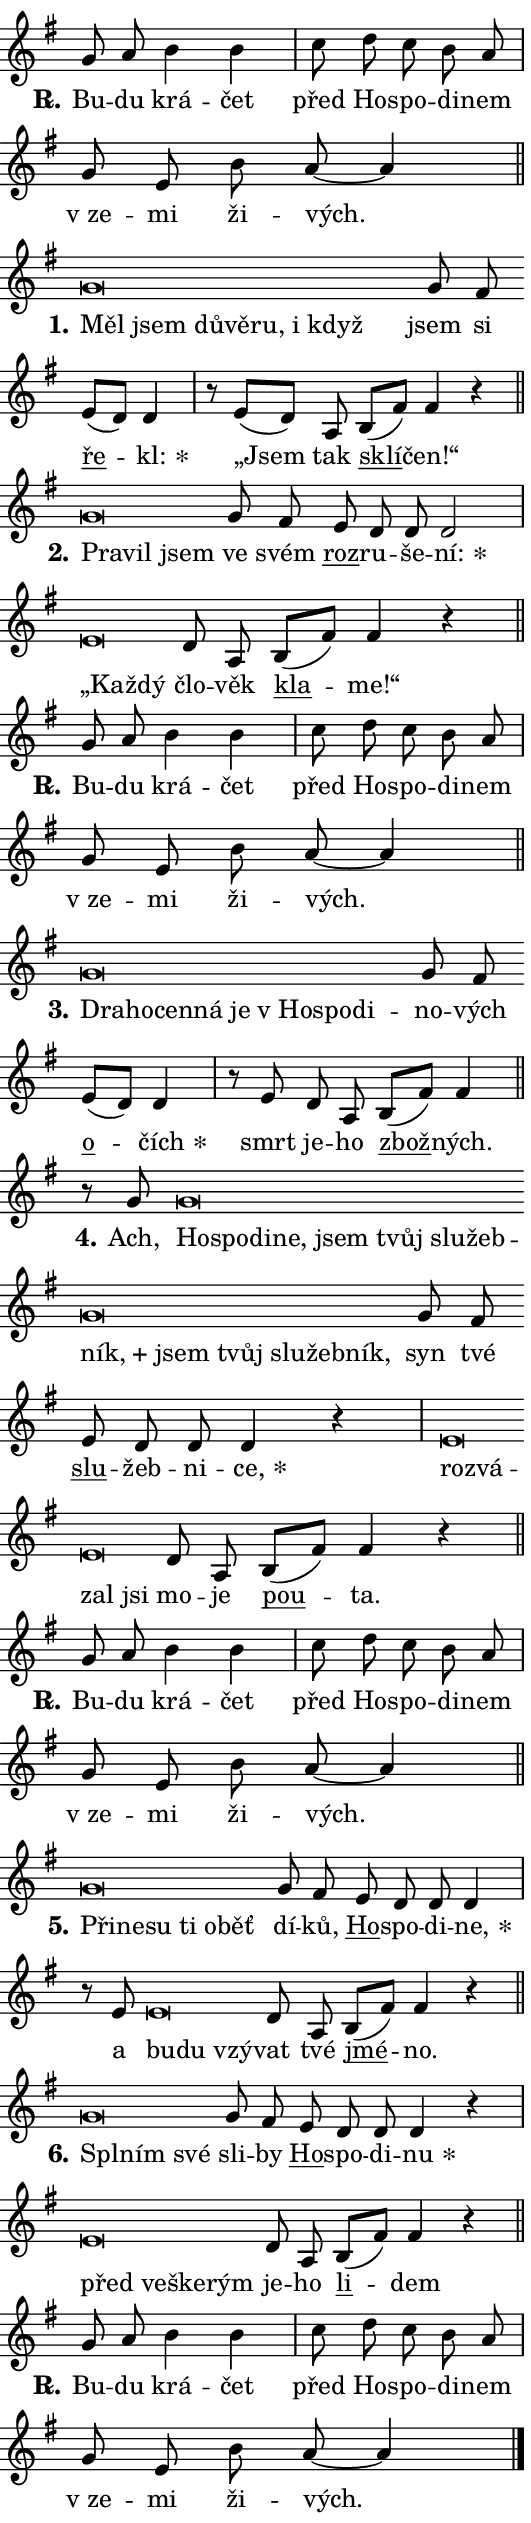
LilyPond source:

\version "2.24.0"
\header { tagline = "" }
\paper {
  indent = 0\cm
  top-margin = 0\cm
  right-margin = 0.13\cm % to fit lyric hyphens
  bottom-margin = 0\cm
  left-margin = 0\cm
  paper-width = 9\cm
  page-breaking = #ly:one-page-breaking
  system-system-spacing.basic-distance = #11
  score-system-spacing.basic-distance = #11
  ragged-last = ##f
}


%% Author: Thomas Morley
%% https://lists.gnu.org/archive/html/lilypond-user/2020-05/msg00002.html
#(define (line-position grob)
"Returns position of @var[grob} in current system:
   @code{'start}, if at first time-step
   @code{'end}, if at last time-step
   @code{'middle} otherwise
"
  (let* ((col (ly:item-get-column grob))
         (ln (ly:grob-object col 'left-neighbor))
         (rn (ly:grob-object col 'right-neighbor))
         (col-to-check-left (if (ly:grob? ln) ln col))
         (col-to-check-right (if (ly:grob? rn) rn col))
         (break-dir-left
           (and
             (ly:grob-property col-to-check-left 'non-musical #f)
             (ly:item-break-dir col-to-check-left)))
         (break-dir-right
           (and
             (ly:grob-property col-to-check-right 'non-musical #f)
             (ly:item-break-dir col-to-check-right))))
        (cond ((eqv? 1 break-dir-left) 'start)
              ((eqv? -1 break-dir-right) 'end)
              (else 'middle))))

#(define (tranparent-at-line-position vctor)
  (lambda (grob)
  "Relying on @code{line-position} select the relevant enry from @var{vctor}.
Used to determine transparency,"
    (case (line-position grob)
      ((end) (not (vector-ref vctor 0)))
      ((middle) (not (vector-ref vctor 1)))
      ((start) (not (vector-ref vctor 2))))))

noteHeadBreakVisibility =
#(define-music-function (break-visibility)(vector?)
"Makes @code{NoteHead}s transparent relying on @var{break-visibility}"
#{
  \override NoteHead.transparent =
    #(tranparent-at-line-position break-visibility)
#})

#(define delete-ledgers-for-transparent-note-heads
  (lambda (grob)
    "Reads whether a @code{NoteHead} is transparent.
If so this @code{NoteHead} is removed from @code{'note-heads} from
@var{grob}, which is supposed to be @code{LedgerLineSpanner}.
As a result ledgers are not printed for this @code{NoteHead}"
    (let* ((nhds-array (ly:grob-object grob 'note-heads))
           (nhds-list
             (if (ly:grob-array? nhds-array)
                 (ly:grob-array->list nhds-array)
                 '()))
           ;; Relies on the transparent-property being done before
           ;; Staff.LedgerLineSpanner.after-line-breaking is executed.
           ;; This is fragile ...
           (to-keep
             (remove
               (lambda (nhd)
                 (ly:grob-property nhd 'transparent #f))
               nhds-list)))
      ;; TODO find a better method to iterate over grob-arrays, similiar
      ;; to filter/remove etc for lists
      ;; For now rebuilt from scratch
      (set! (ly:grob-object grob 'note-heads)  '())
      (for-each
        (lambda (nhd)
          (ly:pointer-group-interface::add-grob grob 'note-heads nhd))
        to-keep))))

squashNotes = {
  \override NoteHead.X-extent = #'(-0.2 . 0.2)
  \override NoteHead.Y-extent = #'(-0.75 . 0)
  \override NoteHead.stencil =
    #(lambda (grob)
       (let ((pos (ly:grob-property grob 'staff-position)))
         (begin
           (if (< pos -7) (display "ERROR: Lower brevis then expected\n") (display ""))
           (if (<= pos -6) ly:text-interface::print ly:note-head::print))))
}
unSquashNotes = {
  \revert NoteHead.X-extent
  \revert NoteHead.Y-extent
  \revert NoteHead.stencil
}

hideNotes = \noteHeadBreakVisibility #begin-of-line-visible
unHideNotes = \noteHeadBreakVisibility #all-visible

% work-around for resetting accidentals
% https://lilypond.org/doc/v2.23/Documentation/notation/displaying-rhythms#unmetered-music
cadenzaMeasure = {
  \cadenzaOff
  \partial 1024 s1024
  \cadenzaOn
}

#(define-markup-command (accent layout props text) (markup?)
  "Underline accented syllable"
  (interpret-markup layout props
    #{\markup \override #'(offset . 4.3) \underline { #text }#}))

responsum = \markup \concat {
  "R" \hspace #-1.05 \path #0.1 #'((moveto 0 0.07) (lineto 0.9 0.8)) \hspace #0.05 "."
}

spaceSize = #0.6828661417322834 % exact space size for TeX Gyre Schola

\layout {
  \context {
    \Staff
    \remove "Time_signature_engraver"
    \override LedgerLineSpanner.after-line-breaking = #delete-ledgers-for-transparent-note-heads
  }
  \context {
    \Lyrics {
      \override LyricSpace.minimum-distance = \spaceSize
      \override LyricText.font-name = #"TeX Gyre Schola"
      \override LyricText.font-size = 1
      \override StanzaNumber.font-name = #"TeX Gyre Schola Bold"
      \override StanzaNumber.font-size = 1
    }
  }
  \context {
    \Score 
    \override NoteHead.text =
      #(lambda (grob) 
        (let ((pos (ly:grob-property grob 'staff-position)))
          #{\markup {
            \combine
              \halign #-0.55 \raise #(if (= pos -6) 0 0.5) \override #'(thickness . 2) \draw-line #'(3.2 . 0)
              \musicglyph "noteheads.sM1"
          }#}))
  }
}

% magnetic-lyrics.ily
%
%   written by
%     Jean Abou Samra <jean@abou-samra.fr>
%     Werner Lemberg <wl@gnu.org>
%
%   adapted by
%     Jiri Hon <jiri.hon@gmail.com>
%
% Version 2022-Apr-15

% https://www.mail-archive.com/lilypond-user@gnu.org/msg149350.html

#(define (Left_hyphen_pointer_engraver context)
   "Collect syllable-hyphen-syllable occurrences in lyrics and store
them in properties.  This engraver only looks to the left.  For
example, if the lyrics input is @code{foo -- bar}, it does the
following.

@itemize @bullet
@item
Set the @code{text} property of the @code{LyricHyphen} grob between
@q{foo} and @q{bar} to @code{foo}.

@item
Set the @code{left-hyphen} property of the @code{LyricText} grob with
text @q{foo} to the @code{LyricHyphen} grob between @q{foo} and
@q{bar}.
@end itemize

Use this auxiliary engraver in combination with the
@code{lyric-@/text::@/apply-@/magnetic-@/offset!} hook."
   (let ((hyphen #f)
         (text #f))
     (make-engraver
      (acknowledgers
       ((lyric-syllable-interface engraver grob source-engraver)
        (set! text grob)))
      (end-acknowledgers
       ((lyric-hyphen-interface engraver grob source-engraver)
        ;(when (not (grob::has-interface grob 'lyric-space-interface))
          (set! hyphen grob)));)
      ((stop-translation-timestep engraver)
       (when (and text hyphen)
         (ly:grob-set-object! text 'left-hyphen hyphen))
       (set! text #f)
       (set! hyphen #f)))))

#(define (lyric-text::apply-magnetic-offset! grob)
   "If the space between two syllables is less than the value in
property @code{LyricText@/.details@/.squash-threshold}, move the right
syllable to the left so that it gets concatenated with the left
syllable.

Use this function as a hook for
@code{LyricText@/.after-@/line-@/breaking} if the
@code{Left_@/hyphen_@/pointer_@/engraver} is active."
   (let ((hyphen (ly:grob-object grob 'left-hyphen #f)))
     (when hyphen
       (let ((left-text (ly:spanner-bound hyphen LEFT)))
         (when (grob::has-interface left-text 'lyric-syllable-interface)
           (let* ((common (ly:grob-common-refpoint grob left-text X))
                  (this-x-ext (ly:grob-extent grob common X))
                  (left-x-ext
                   (begin
                     ;; Trigger magnetism for left-text.
                     (ly:grob-property left-text 'after-line-breaking)
                     (ly:grob-extent left-text common X)))
                  ;; `delta` is the gap width between two syllables.
                  (delta (- (interval-start this-x-ext)
                            (interval-end left-x-ext)))
                  (details (ly:grob-property grob 'details))
                  (threshold (assoc-get 'squash-threshold details 0.2)))
             (when (< delta threshold)
               (let* (;; We have to manipulate the input text so that
                      ;; ligatures crossing syllable boundaries are not
                      ;; disabled.  For languages based on the Latin
                      ;; script this is essentially a beautification.
                      ;; However, for non-Western scripts it can be a
                      ;; necessity.
                      (lt (ly:grob-property left-text 'text))
                      (rt (ly:grob-property grob 'text))
                      (is-space (grob::has-interface hyphen 'lyric-space-interface))
                      (space (if is-space " " ""))
                      (extra-delta (if is-space spaceSize 0))
                      ;; Append new syllable.
                      (ltrt-space (if (and (string? lt) (string? rt))
                                (string-append lt space rt)
                                (make-concat-markup (list lt space rt))))
                      ;; Right-align `ltrt` to the right side.
                      (ltrt-space-markup (grob-interpret-markup
                               grob
                               (make-translate-markup
                                (cons (interval-length this-x-ext) 0)
                                (make-right-align-markup ltrt-space)))))
                 (begin
                   ;; Don't print `left-text`.
                   (ly:grob-set-property! left-text 'stencil #f)
                   ;; Set text and stencil (which holds all collected
                   ;; syllables so far) and shift it to the left.
                   (ly:grob-set-property! grob 'text ltrt-space)
                   (ly:grob-set-property! grob 'stencil ltrt-space-markup)
                   (ly:grob-translate-axis! grob (- (- delta extra-delta)) X))))))))))


#(define (lyric-hyphen::displace-bounds-first grob)
   ;; Make very sure this callback isn't triggered too early.
   (let ((left (ly:spanner-bound grob LEFT))
         (right (ly:spanner-bound grob RIGHT)))
     (ly:grob-property left 'after-line-breaking)
     (ly:grob-property right 'after-line-breaking)
     (ly:lyric-hyphen::print grob)))

squashThreshold = #0.4

\layout {
  \context {
    \Lyrics
    \consists #Left_hyphen_pointer_engraver
    \override LyricText.after-line-breaking =
      #lyric-text::apply-magnetic-offset!
    \override LyricHyphen.stencil = #lyric-hyphen::displace-bounds-first
    \override LyricText.details.squash-threshold = \squashThreshold
    \override LyricHyphen.minimum-distance = 0
    \override LyricHyphen.minimum-length = \squashThreshold
  }
}

squashText = \override LyricText.details.squash-threshold = 9999
unSquashText = \override LyricText.details.squash-threshold = \squashThreshold

leftText = \override LyricText.self-alignment-X = #LEFT
unLeftText = \revert LyricText.self-alignment-X

starOffset = #(lambda (grob) 
                (let ((x_offset (ly:self-alignment-interface::aligned-on-x-parent grob)))
                  (if (= x_offset 0) 0 (+ x_offset 1.2))))

star = #(define-music-function (syllable)(string?)
"Append star separator at the end of a syllable"
#{
  \once \override LyricText.X-offset = #starOffset
  \lyricmode { \markup {
    #syllable
    \override #'((font-name . "TeX Gyre Schola Bold")) \hspace #0.2 \lower #0.65 \larger "*"
  } }
#})

starAccent = #(define-music-function (syllable)(string?)
"Append star separator at the end of a syllable and make accent"
#{
  \once \override LyricText.X-offset = #starOffset
  \lyricmode { \markup {
    \accent #syllable
    \override #'((font-name . "TeX Gyre Schola Bold")) \hspace #0.2 \lower #0.65 \larger "*"
  } }
#})

breath = #(define-music-function (syllable)(string?)
"Append breathing indicator at the end of a syllable"
#{
  \lyricmode { \markup { #syllable "+" } }
#})

optionalBreath = #(define-music-function (syllable)(string?)
"Append optional breathing indicator at the end of a syllable"
#{
  \lyricmode { \markup { #syllable "(+)" } }
#})


\score {
    <<
        \new Voice = "melody" { \cadenzaOn \key g \major \relative { g'8 a b4 b \cadenzaMeasure \bar "|" c8 d c b a \cadenzaMeasure \bar "|" g e b' a~ a4 \cadenzaMeasure \bar "||" \break } }
        \new Lyrics \lyricsto "melody" { \lyricmode { \set stanza = \responsum
Bu -- du krá -- čet před Ho -- spo -- di -- nem "v ze" -- mi ži -- vých. } }
    >>
    \layout {}
}

\score {
    <<
        \new Voice = "melody" { \cadenzaOn \key g \major \relative { \squashNotes g'\breve*1/16 \hideNotes \breve*1/16 \bar "" \breve*1/16 \bar "" \breve*1/16 \bar "" \breve*1/16 \bar "" \breve*1/16 \breve*1/16 \bar "" \unHideNotes \unSquashNotes g8 fis \bar "" e[( d)] d4 \cadenzaMeasure \bar "|" r8 e8[( d8)] a \bar "" b[( fis')] fis4 r \cadenzaMeasure \bar "||" \break } }
        \new Lyrics \lyricsto "melody" { \lyricmode { \set stanza = "1."
\leftText Měl \squashText jsem dů -- vě -- ru, i když \unLeftText \unSquashText jsem si \markup \accent ře -- \star kl: „Jsem tak \markup \accent sklí -- čen!“ } }
    >>
    \layout {}
}

\score {
    <<
        \new Voice = "melody" { \cadenzaOn \key g \major \relative { \squashNotes g'\breve*1/16 \hideNotes \breve*1/16 \breve*1/16 \bar "" \unHideNotes \unSquashNotes g8 fis \bar "" e d d d2 \cadenzaMeasure \bar "|" \squashNotes e\breve*1/16 \hideNotes \breve*1/16 \bar "" \unHideNotes \unSquashNotes d8 a \bar "" b[( fis')] fis4 r \cadenzaMeasure \bar "||" \break } }
        \new Lyrics \lyricsto "melody" { \lyricmode { \set stanza = "2."
\leftText Pra -- \squashText vil jsem \unLeftText \unSquashText ve svém \markup \accent roz -- ru -- še -- \star ní: \leftText „Kaž -- \squashText dý \unLeftText \unSquashText člo -- věk \markup \accent kla -- me!“ } }
    >>
    \layout {}
}

\score {
    <<
        \new Voice = "melody" { \cadenzaOn \key g \major \relative { g'8 a b4 b \cadenzaMeasure \bar "|" c8 d c b a \cadenzaMeasure \bar "|" g e b' a~ a4 \cadenzaMeasure \bar "||" \break } }
        \new Lyrics \lyricsto "melody" { \lyricmode { \set stanza = \responsum
Bu -- du krá -- čet před Ho -- spo -- di -- nem "v ze" -- mi ži -- vých. } }
    >>
    \layout {}
}

\score {
    <<
        \new Voice = "melody" { \cadenzaOn \key g \major \relative { \squashNotes g'\breve*1/16 \hideNotes \breve*1/16 \bar "" \breve*1/16 \bar "" \breve*1/16 \bar "" \breve*1/16 \bar "" \breve*1/16 \bar "" \breve*1/16 \breve*1/16 \bar "" \unHideNotes \unSquashNotes g8 fis \bar "" e[( d)] d4 \cadenzaMeasure \bar "|" r8 e8 d8 a \bar "" b[( fis')] fis4 \cadenzaMeasure \bar "||" \break } }
        \new Lyrics \lyricsto "melody" { \lyricmode { \set stanza = "3."
\leftText Dra -- \squashText ho -- cen -- ná je "v Ho" -- spo -- di -- \unLeftText \unSquashText no -- vých \markup \accent o -- \star čích smrt je -- ho \markup \accent zbož -- ných. } }
    >>
    \layout {}
}

\score {
    <<
        \new Voice = "melody" { \cadenzaOn \key g \major \relative { r8 g'8 \squashNotes g\breve*1/16 \hideNotes \breve*1/16 \bar "" \breve*1/16 \bar "" \breve*1/16 \bar "" \breve*1/16 \bar "" \breve*1/16 \bar "" \breve*1/16 \bar "" \breve*1/16 \bar "" \breve*1/16 \bar "" \breve*1/16 \bar "" \breve*1/16 \bar "" \breve*1/16 \bar "" \breve*1/16 \breve*1/16 \bar "" \unHideNotes \unSquashNotes g8 fis \bar "" e d d d4 r \cadenzaMeasure \bar "|" \squashNotes e\breve*1/16 \hideNotes \breve*1/16 \bar "" \breve*1/16 \breve*1/16 \bar "" \unHideNotes \unSquashNotes d8 a \bar "" b[( fis')] fis4 r \cadenzaMeasure \bar "||" \break } }
        \new Lyrics \lyricsto "melody" { \lyricmode { \set stanza = "4."
Ach, \leftText Ho -- \squashText spo -- di -- ne, jsem tvůj slu -- žeb -- \breath "ník," jsem tvůj slu -- žeb -- ník, \unLeftText \unSquashText syn tvé \markup \accent slu -- žeb -- ni -- \star ce, \leftText roz -- \squashText vá -- zal jsi \unLeftText \unSquashText mo -- je \markup \accent pou -- ta. } }
    >>
    \layout {}
}

\score {
    <<
        \new Voice = "melody" { \cadenzaOn \key g \major \relative { g'8 a b4 b \cadenzaMeasure \bar "|" c8 d c b a \cadenzaMeasure \bar "|" g e b' a~ a4 \cadenzaMeasure \bar "||" \break } }
        \new Lyrics \lyricsto "melody" { \lyricmode { \set stanza = \responsum
Bu -- du krá -- čet před Ho -- spo -- di -- nem "v ze" -- mi ži -- vých. } }
    >>
    \layout {}
}

\score {
    <<
        \new Voice = "melody" { \cadenzaOn \key g \major \relative { \squashNotes g'\breve*1/16 \hideNotes \breve*1/16 \bar "" \breve*1/16 \bar "" \breve*1/16 \bar "" \breve*1/16 \breve*1/16 \bar "" \unHideNotes \unSquashNotes g8 fis \bar "" e d d d4 \cadenzaMeasure \bar "|" r8 e8 \squashNotes e\breve*1/16 \hideNotes \breve*1/16 \breve*1/16 \bar "" \unHideNotes \unSquashNotes d8 a \bar "" b[( fis')] fis4 r \cadenzaMeasure \bar "||" \break } }
        \new Lyrics \lyricsto "melody" { \lyricmode { \set stanza = "5."
\leftText Při -- \squashText ne -- su ti o -- běť \unLeftText \unSquashText dí -- ků, \markup \accent Ho -- spo -- di -- \star ne, a \leftText bu -- \squashText du vzý -- \unLeftText \unSquashText vat tvé \markup \accent jmé -- no. } }
    >>
    \layout {}
}

\score {
    <<
        \new Voice = "melody" { \cadenzaOn \key g \major \relative { \squashNotes g'\breve*1/16 \hideNotes \breve*1/16 \breve*1/16 \bar "" \unHideNotes \unSquashNotes g8 fis \bar "" e d d d4 r \cadenzaMeasure \bar "|" \squashNotes e\breve*1/16 \hideNotes \breve*1/16 \bar "" \breve*1/16 \breve*1/16 \bar "" \unHideNotes \unSquashNotes d8 a \bar "" b[( fis')] fis4 r \cadenzaMeasure \bar "||" \break } }
        \new Lyrics \lyricsto "melody" { \lyricmode { \set stanza = "6."
\leftText Spl -- \squashText ním své \unLeftText \unSquashText sli -- by \markup \accent Ho -- spo -- di -- \star nu \leftText před \squashText ve -- ške -- rým \unLeftText \unSquashText je -- ho \markup \accent li -- dem } }
    >>
    \layout {}
}

\score {
    <<
        \new Voice = "melody" { \cadenzaOn \key g \major \relative { g'8 a b4 b \cadenzaMeasure \bar "|" c8 d c b a \cadenzaMeasure \bar "|" g e b' a~ a4 \cadenzaMeasure \bar "||" \break } \bar "|." }
        \new Lyrics \lyricsto "melody" { \lyricmode { \set stanza = \responsum
Bu -- du krá -- čet před Ho -- spo -- di -- nem "v ze" -- mi ži -- vých. } }
    >>
    \layout {}
}
